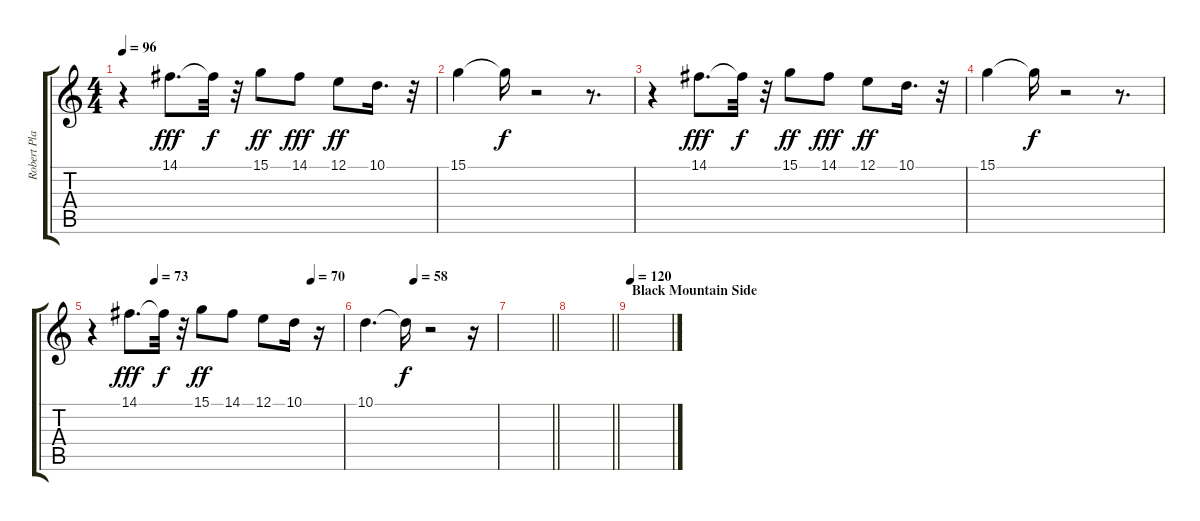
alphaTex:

\track ("Robert Plant - Vocal" "Robert Pla") {instrument flute}
\staff {score tabs}
\tuning (E4 B3 G3 D3 A2 E2) {hide}
\ts (4 4)
\tempo 96
\clef g2
\ks c
r.4{dy f} 14.1.8{d dy fff} 14.1{t}.32{dy f} r.32 15.1.8{dy ff} 14.1.8{dy fff} 12.1.8{dy ff} 10.1.16{d} r.32 |
15.1.4 15.1{t}.16{dy f} r.2 r.8{d} |
r.4 14.1.8{d dy fff} 14.1{t}.32{dy f} r.32 15.1.8{dy ff} 14.1.8{dy fff} 12.1.8{dy ff} 10.1.16{d} r.32 |
15.1.4 15.1{t}.16{dy f} r.2 r.8{d} |
\tempo (73 0.25)
\tempo (70 0.875)
r.4 14.1.8{d dy fff} 14.1{t}.32{dy f} r.32 15.1.8{dy ff} 14.1.8 12.1.8 10.1.16 r.16 |
\tempo (58 0.375)
10.1.4{d} 10.1{t}.16{dy f} r.2 r.16 |
\barLineRight lightlight
|
\barLineRight lightlight
|
\section ("" "Black Mountain Side")
\tempo 120
